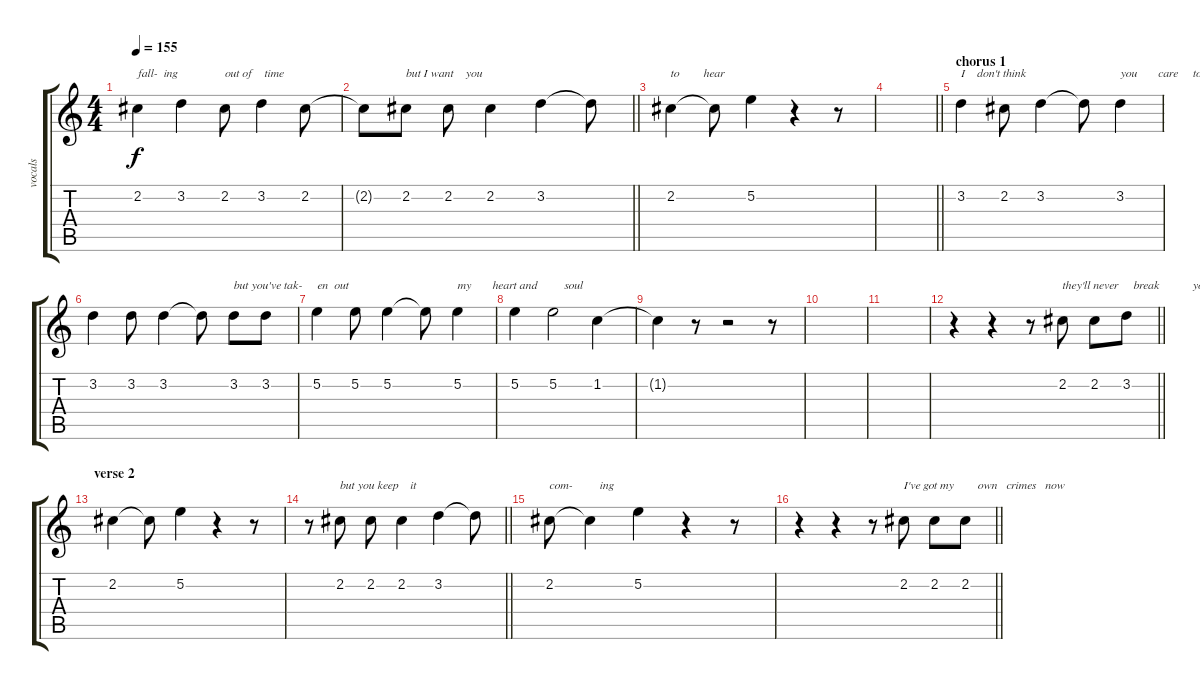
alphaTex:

\track ("vocals" "vocals") {instrument overdrivenguitar}
\staff {score tabs}
\tuning (E4 B3 G3 D3 A2 E2) {hide}
\ts (4 4)
\tempo 155
\clef g2
\ks c
2.2.4{txt "fall-  ing" dy f} 3.2.4 2.2.8{txt "out of    time"} 3.2.4 2.2.8 |
\barLineRight lightlight
2.2{t}.8 2.2.8{txt "but I want    you "} 2.2.8 2.2.4 3.2.4 3.2{t}.8 |
2.2.4{txt "to        hear"} 2.2{t}.8 5.2.4 r.4 r.8 |
\barLineRight lightlight
|
\section ("" "chorus 1")
3.2.4{txt "I    don't think"} 2.2.8 3.2.4 3.2{t}.8 3.2.4{txt "you       care     to   know"} |
3.2.4 3.2.8 3.2.4 3.2{t}.8 3.2.8{txt "but you've tak-     en  out"} 3.2.8 |
5.2.4 5.2.8 5.2.4 5.2{t}.8 5.2.4{txt "my       heart and         soul"} |
5.2.4 5.2.2 1.2.4 |
1.2{t}.4 r.8 r.2 r.8 |
|
|
\barLineRight lightlight
r.4 r.4 r.8 2.2.8{txt "they'll never     break           you"} 2.2.8 3.2.8 |
\section ("" "verse 2")
2.2.4 2.2{t}.8 5.2.4 r.4 r.8 |
\barLineRight lightlight
r.8 2.2.8{txt "but you keep    it"} 2.2.8 2.2.4 3.2.4 3.2{t}.8 |
2.2.8{txt "com-         ing"} 2.2{t}.4 5.2.4 r.4 r.8 |
\barLineRight lightlight
r.4 r.4 r.8 2.2.8{txt "I've got my        own   crimes   now"} 2.2.8 2.2.8
